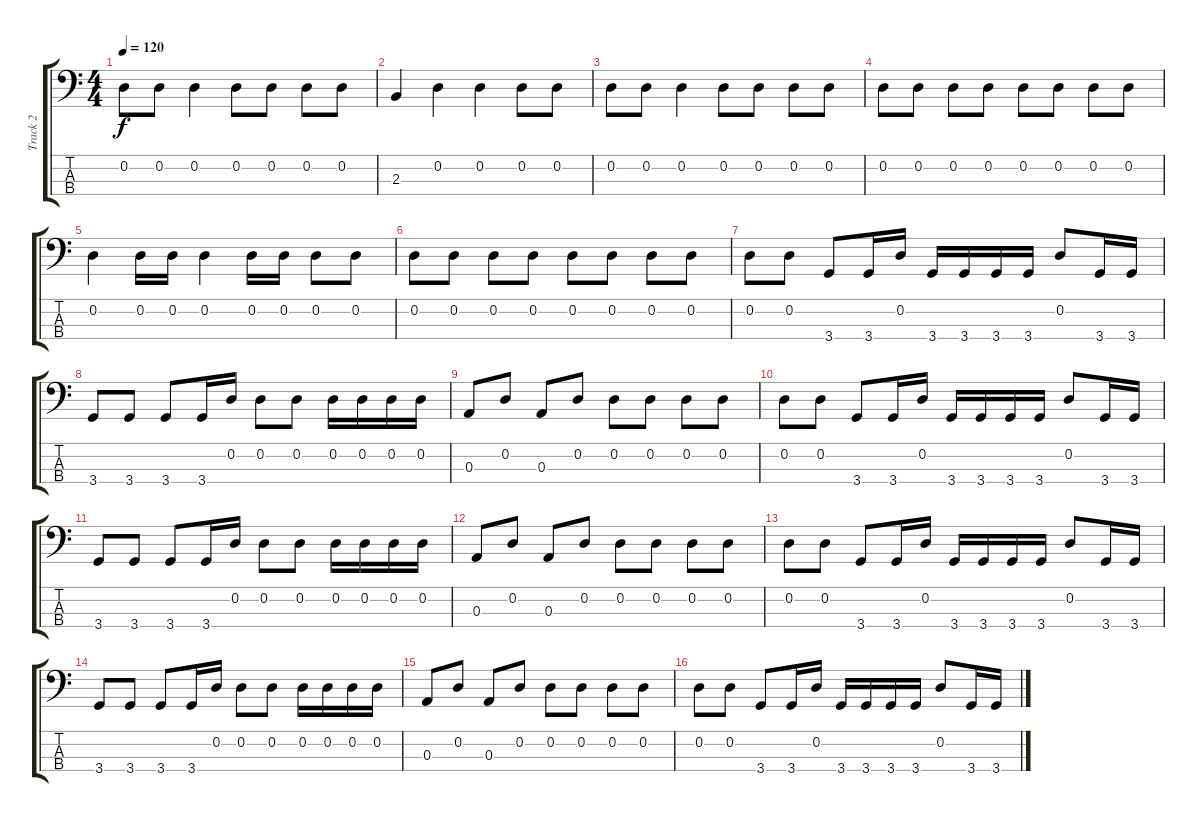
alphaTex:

\track ("Track 2" "Track 2") {instrument electricbassfinger}
\staff {score tabs}
\tuning (G2 D2 A1 E1) {hide}
\ts (4 4)
\tempo 120
\clef f4
\ks c
0.2.8{dy f} 0.2.8 0.2.4 0.2.8 0.2.8 0.2.8 0.2.8 |
2.3.4 0.2.4 0.2.4 0.2.8 0.2.8 |
0.2.8 0.2.8 0.2.4 0.2.8 0.2.8 0.2.8 0.2.8 |
0.2.8 0.2.8 0.2.8 0.2.8 0.2.8 0.2.8 0.2.8 0.2.8 |
0.2.4 0.2.16 0.2.16 0.2.4 0.2.16 0.2.16 0.2.8 0.2.8 |
0.2.8 0.2.8 0.2.8 0.2.8 0.2.8 0.2.8 0.2.8 0.2.8 |
0.2.8 0.2.8 3.4.8 3.4.16 0.2.16 3.4.16 3.4.16 3.4.16 3.4.16 0.2.8 3.4.16 3.4.16 |
3.4.8 3.4.8 3.4.8 3.4.16 0.2.16 0.2.8 0.2.8 0.2.16 0.2.16 0.2.16 0.2.16 |
0.3.8 0.2.8 0.3.8 0.2.8 0.2.8 0.2.8 0.2.8 0.2.8 |
0.2.8 0.2.8 3.4.8 3.4.16 0.2.16 3.4.16 3.4.16 3.4.16 3.4.16 0.2.8 3.4.16 3.4.16 |
3.4.8 3.4.8 3.4.8 3.4.16 0.2.16 0.2.8 0.2.8 0.2.16 0.2.16 0.2.16 0.2.16 |
0.3.8 0.2.8 0.3.8 0.2.8 0.2.8 0.2.8 0.2.8 0.2.8 |
0.2.8 0.2.8 3.4.8 3.4.16 0.2.16 3.4.16 3.4.16 3.4.16 3.4.16 0.2.8 3.4.16 3.4.16 |
3.4.8 3.4.8 3.4.8 3.4.16 0.2.16 0.2.8 0.2.8 0.2.16 0.2.16 0.2.16 0.2.16 |
0.3.8 0.2.8 0.3.8 0.2.8 0.2.8 0.2.8 0.2.8 0.2.8 |
0.2.8 0.2.8 3.4.8 3.4.16 0.2.16 3.4.16 3.4.16 3.4.16 3.4.16 0.2.8 3.4.16 3.4.16
